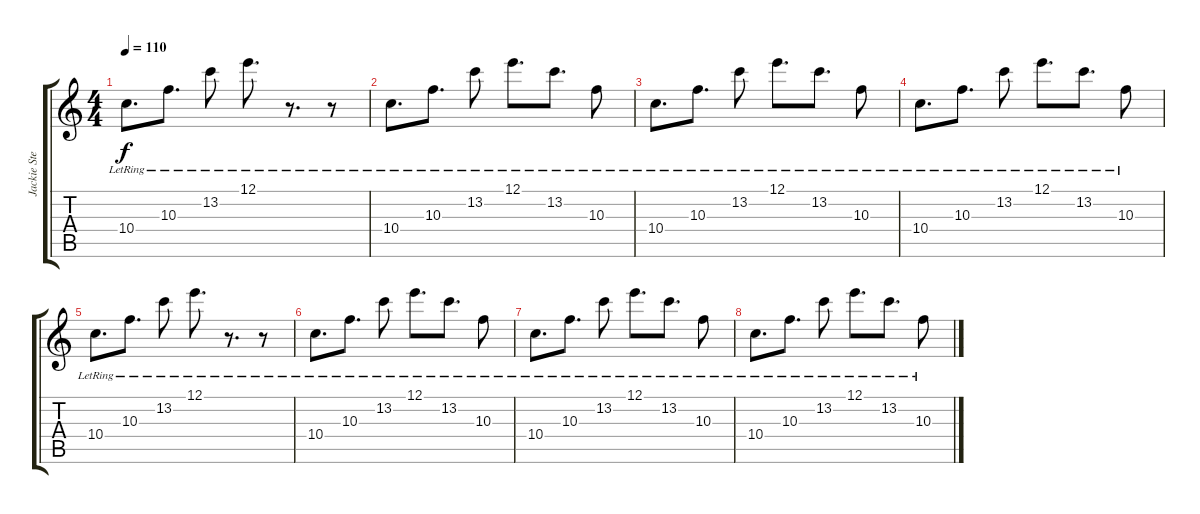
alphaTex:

\track ("Jackie Steel" "Jackie Ste") {instrument acousticguitarsteel}
\staff {score tabs}
\tuning (E4 B3 G3 D3 A2 D2) {hide}
\ts (4 4)
\tempo 110
\clef g2
\ks c
10.4{lr}.8{d dy f} 10.3{lr}.8{d} 13.2{lr}.8 12.1{lr}.8{d} r.8{d} r.8 |
10.4{lr}.8{d} 10.3{lr}.8{d} 13.2{lr}.8 12.1{lr}.8{d} 13.2{lr}.8{d} 10.3{lr}.8 |
10.4{lr}.8{d} 10.3{lr}.8{d} 13.2{lr}.8 12.1{lr}.8{d} 13.2{lr}.8{d} 10.3{lr}.8 |
10.4{lr}.8{d} 10.3{lr}.8{d} 13.2{lr}.8 12.1{lr}.8{d} 13.2{lr}.8{d} 10.3{lr}.8 |
10.4{lr}.8{d} 10.3{lr}.8{d} 13.2{lr}.8 12.1{lr}.8{d} r.8{d} r.8 |
10.4{lr}.8{d} 10.3{lr}.8{d} 13.2{lr}.8 12.1{lr}.8{d} 13.2{lr}.8{d} 10.3{lr}.8 |
10.4{lr}.8{d} 10.3{lr}.8{d} 13.2{lr}.8 12.1{lr}.8{d} 13.2{lr}.8{d} 10.3{lr}.8 |
10.4{lr}.8{d} 10.3{lr}.8{d} 13.2{lr}.8 12.1{lr}.8{d} 13.2{lr}.8{d} 10.3{lr}.8
